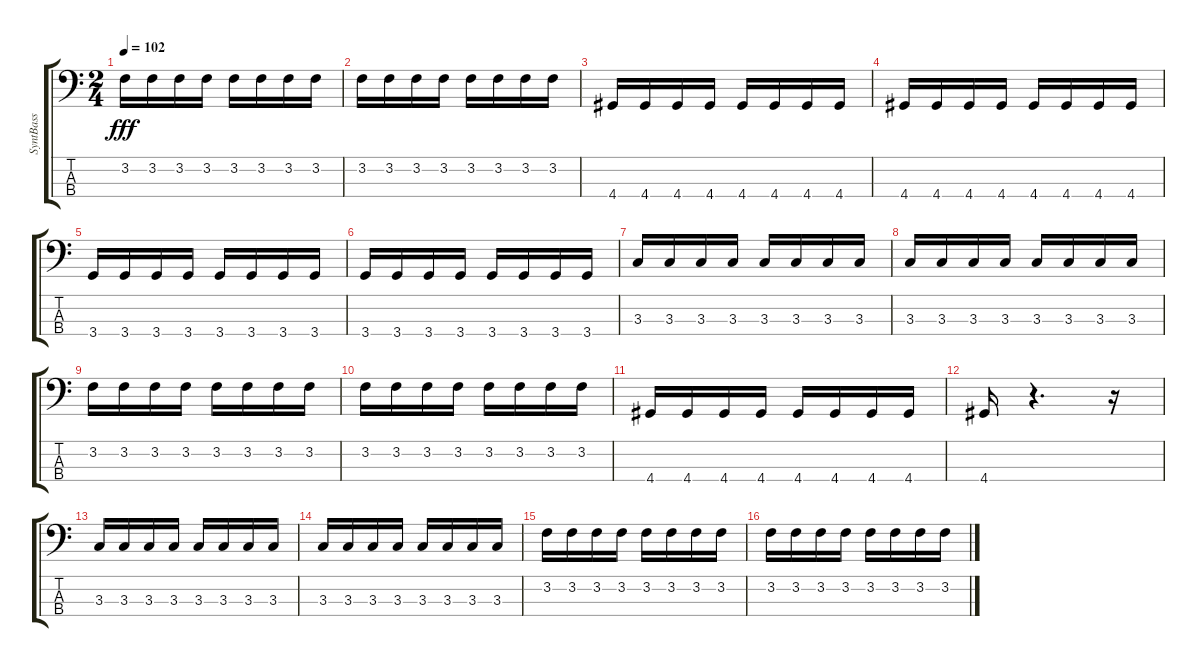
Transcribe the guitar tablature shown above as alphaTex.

\track ("SyntBass" "SyntBass") {instrument synthbass1}
\staff {score tabs}
\tuning (G2 D2 A1 E1) {hide}
\ts (2 4)
\tempo 102
\clef f4
\ks c
3.2.16{dy fff} 3.2.16 3.2.16 3.2.16 3.2.16 3.2.16 3.2.16 3.2.16 |
3.2.16 3.2.16 3.2.16 3.2.16 3.2.16 3.2.16 3.2.16 3.2.16 |
4.4.16 4.4.16 4.4.16 4.4.16 4.4.16 4.4.16 4.4.16 4.4.16 |
4.4.16 4.4.16 4.4.16 4.4.16 4.4.16 4.4.16 4.4.16 4.4.16 |
3.4.16 3.4.16 3.4.16 3.4.16 3.4.16 3.4.16 3.4.16 3.4.16 |
3.4.16 3.4.16 3.4.16 3.4.16 3.4.16 3.4.16 3.4.16 3.4.16 |
3.3.16 3.3.16 3.3.16 3.3.16 3.3.16 3.3.16 3.3.16 3.3.16 |
3.3.16 3.3.16 3.3.16 3.3.16 3.3.16 3.3.16 3.3.16 3.3.16 |
3.2.16 3.2.16 3.2.16 3.2.16 3.2.16 3.2.16 3.2.16 3.2.16 |
3.2.16 3.2.16 3.2.16 3.2.16 3.2.16 3.2.16 3.2.16 3.2.16 |
4.4.16 4.4.16 4.4.16 4.4.16 4.4.16 4.4.16 4.4.16 4.4.16 |
4.4.16 r.4{d} r.16 |
3.3.16 3.3.16 3.3.16 3.3.16 3.3.16 3.3.16 3.3.16 3.3.16 |
3.3.16 3.3.16 3.3.16 3.3.16 3.3.16 3.3.16 3.3.16 3.3.16 |
3.2.16 3.2.16 3.2.16 3.2.16 3.2.16 3.2.16 3.2.16 3.2.16 |
3.2.16 3.2.16 3.2.16 3.2.16 3.2.16 3.2.16 3.2.16 3.2.16
